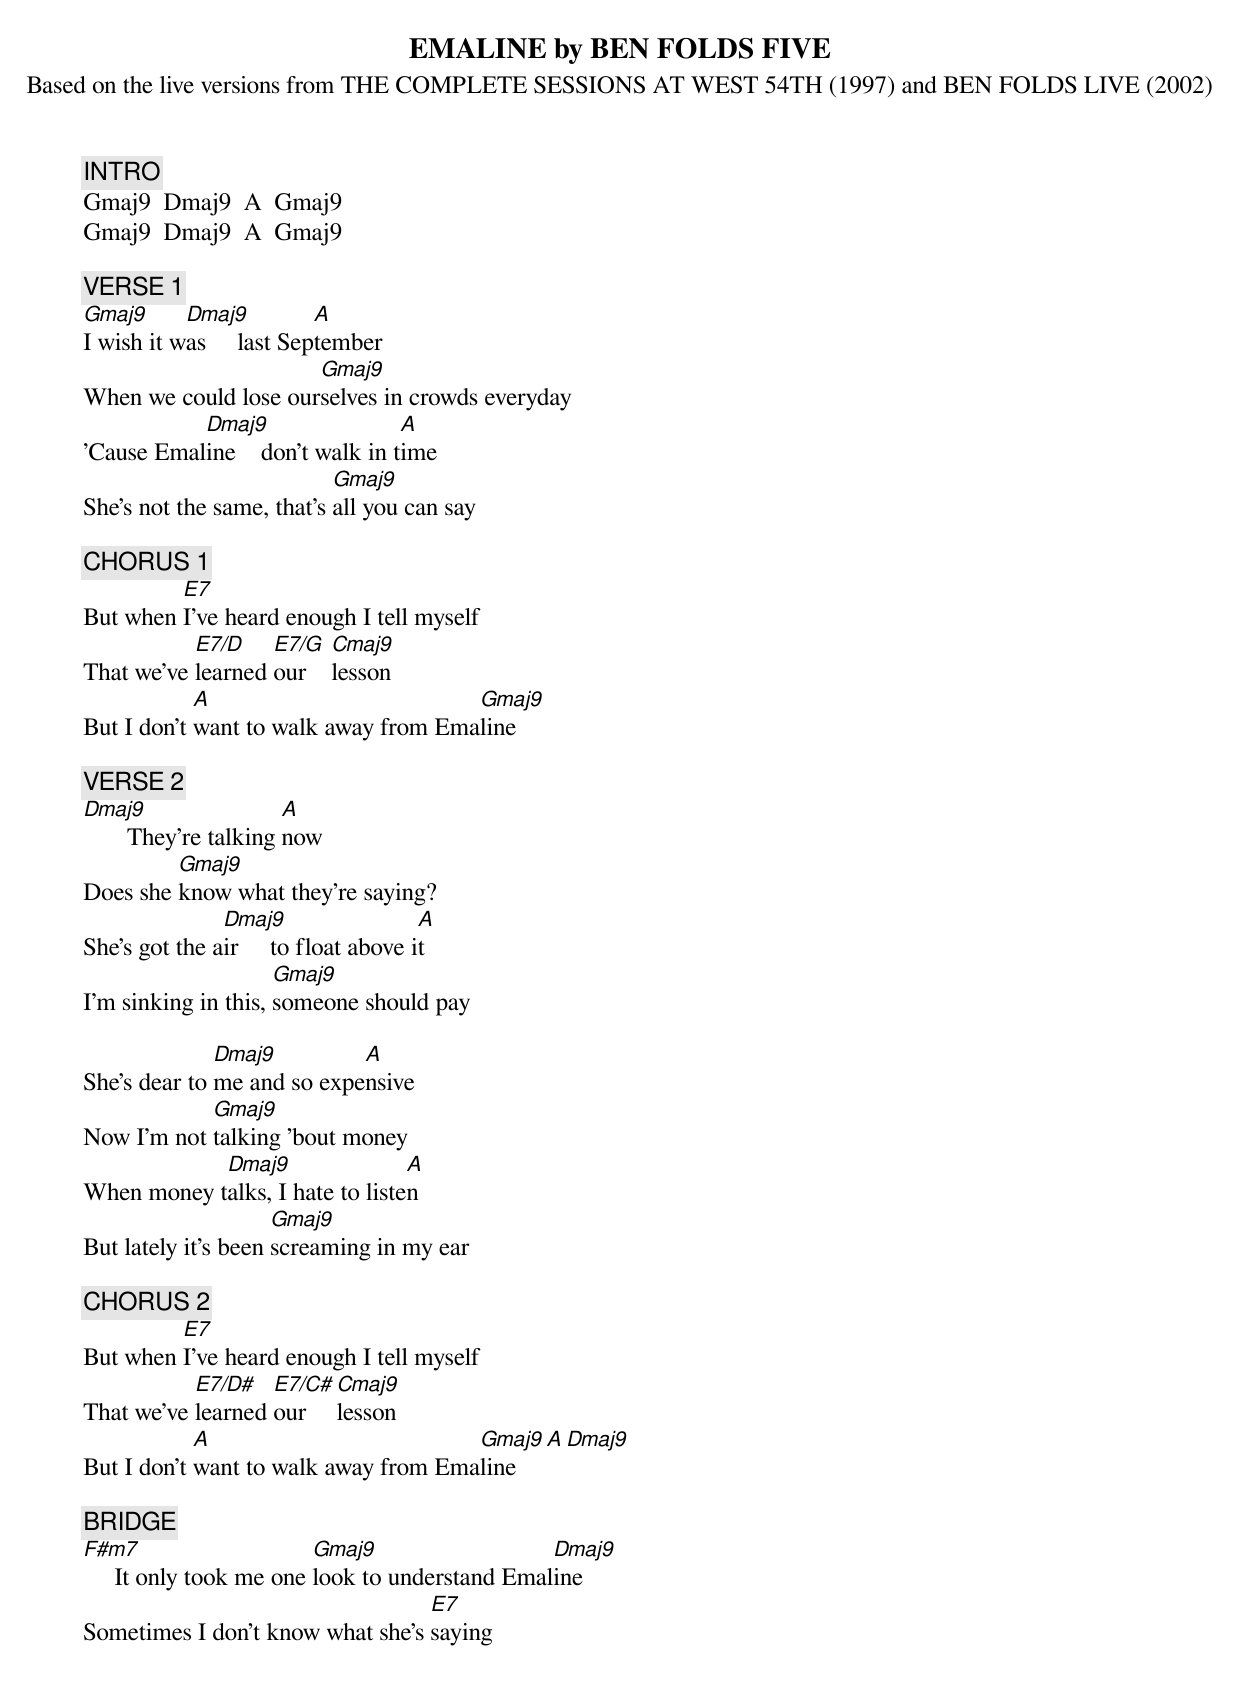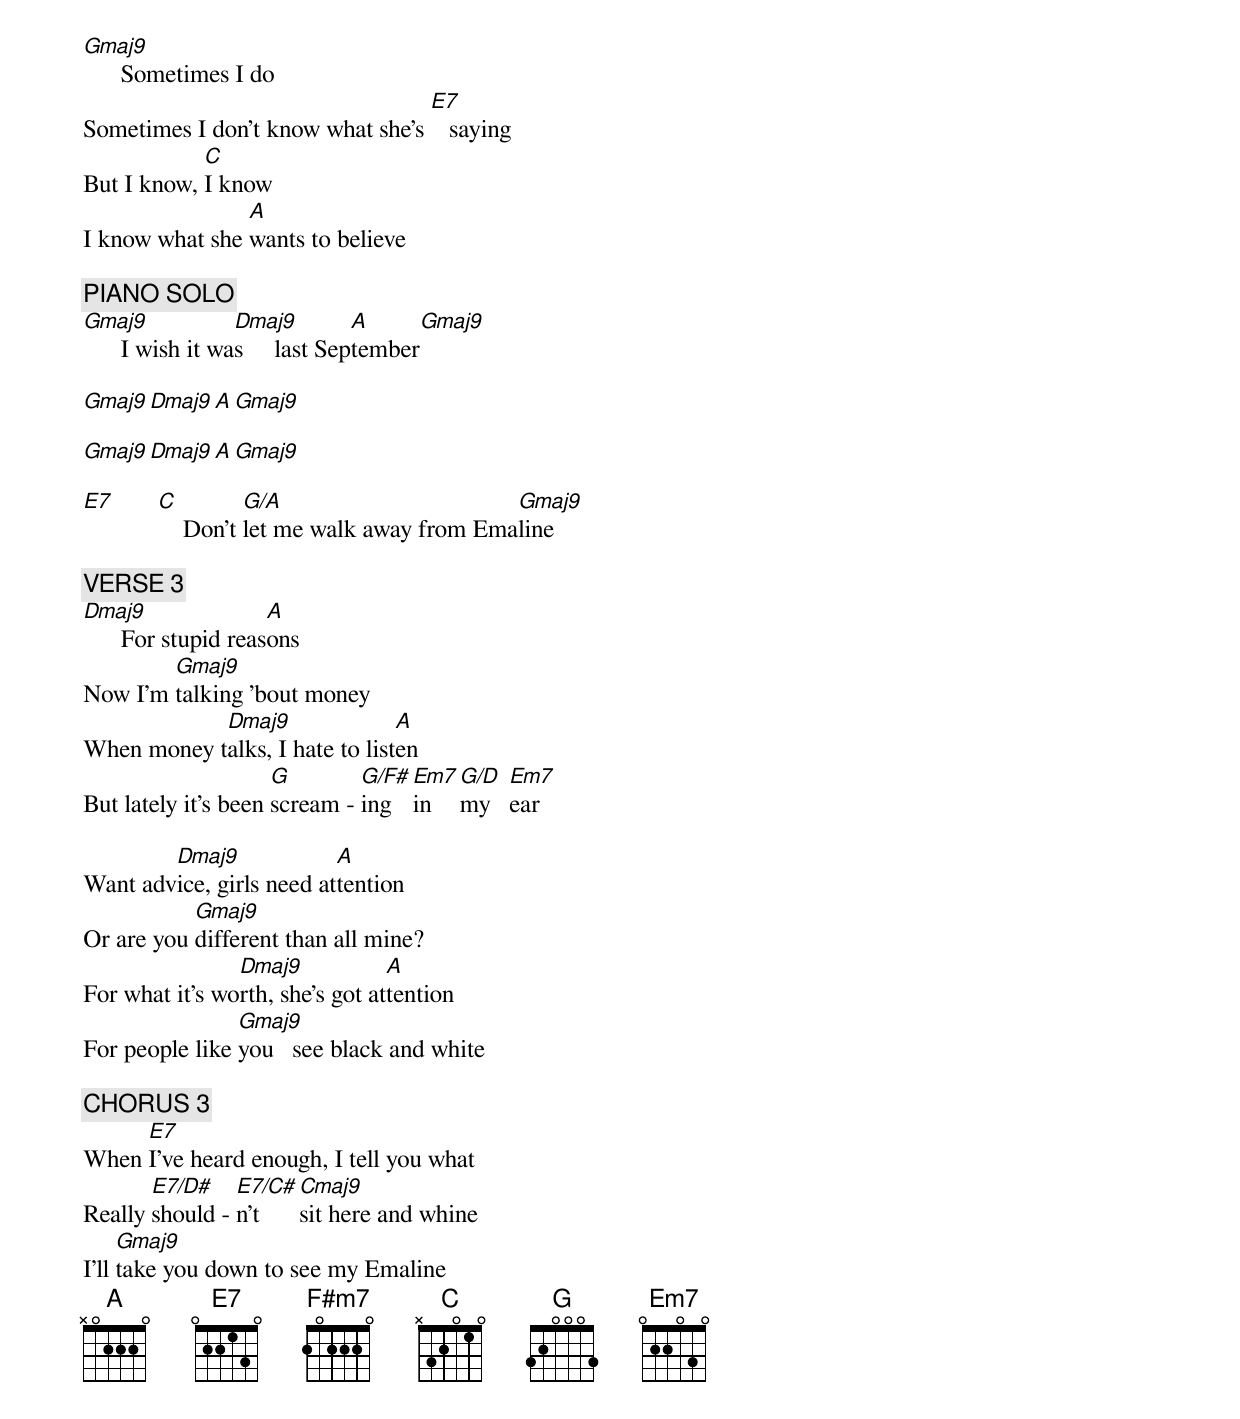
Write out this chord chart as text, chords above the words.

EMALINE by BEN FOLDS FIVE
Based on the live versions from THE COMPLETE SESSIONS AT WEST 54TH (1997) and BEN FOLDS LIVE (2002)

[INTRO]
Gmaj9  Dmaj9  A  Gmaj9
Gmaj9  Dmaj9  A  Gmaj9

[VERSE 1]
Gmaj9      Dmaj9          A
I wish it was     last September
                      Gmaj9
When we could lose ourselves in crowds everyday
           Dmaj9                 A
'Cause Emaline    don't walk in time
                           Gmaj9
She's not the same, that's all you can say

[CHORUS 1]
         E7
But when I've heard enough I tell myself
           E7/D    E7/G   Cmaj9
That we've learned our    lesson
            A                         Gmaj9
But I don't want to walk away from Emaline

[VERSE 2]
Dmaj9                  A
       They're talking now
         Gmaj9
Does she know what they're saying?
               Dmaj9                  A
She's got the air     to float above it
                     Gmaj9
I'm sinking in this, someone should pay

              Dmaj9         A
She's dear to me and so expensive
            Gmaj9
Now I'm not talking 'bout money
            Dmaj9                A
When money talks, I hate to listen
                     Gmaj9
But lately it's been screaming in my ear

[CHORUS 2]
         E7
But when I've heard enough I tell myself
           E7/D#   E7/C#  Cmaj9
That we've learned our    lesson
            A                         Gmaj9  A Dmaj9
But I don't want to walk away from Emaline

[BRIDGE]
F#m7                     Gmaj9                  Dmaj9
     It only took me one look to understand Emaline
                                  E7
Sometimes I don't know what she's saying
Gmaj9
      Sometimes I do
                                  E7
Sometimes I don't know what she's    saying
            C
But I know, I know
                A
I know what she wants to believe

[PIANO SOLO]
Gmaj9             Dmaj9         A       Gmaj9
      I wish it was     last September

Gmaj9  Dmaj9  A  Gmaj9

Gmaj9  Dmaj9  A  Gmaj9

E7     C         G/A                      Gmaj9
           Don't let me walk away from Emaline

[VERSE 3]
Dmaj9                A
      For stupid reasons
        Gmaj9
Now I'm talking 'bout money
            Dmaj9               A
When money talks, I hate to listen
                     G        G/F#  Em7  G/D  Em7
But lately it's been scream - ing   in   my   ear

        Dmaj9             A
Want advice, girls need attention
           Gmaj9
Or are you different than all mine?
                Dmaj9            A
For what it's worth, she's got attention
                Gmaj9
For people like you   see black and white

[CHORUS 3]
     E7
When I've heard enough, I tell you what
       E7/D#    E7/C#  Cmaj9
Really should - n't    sit here and whine
     Gmaj9
I'll take you down to see my Emaline
